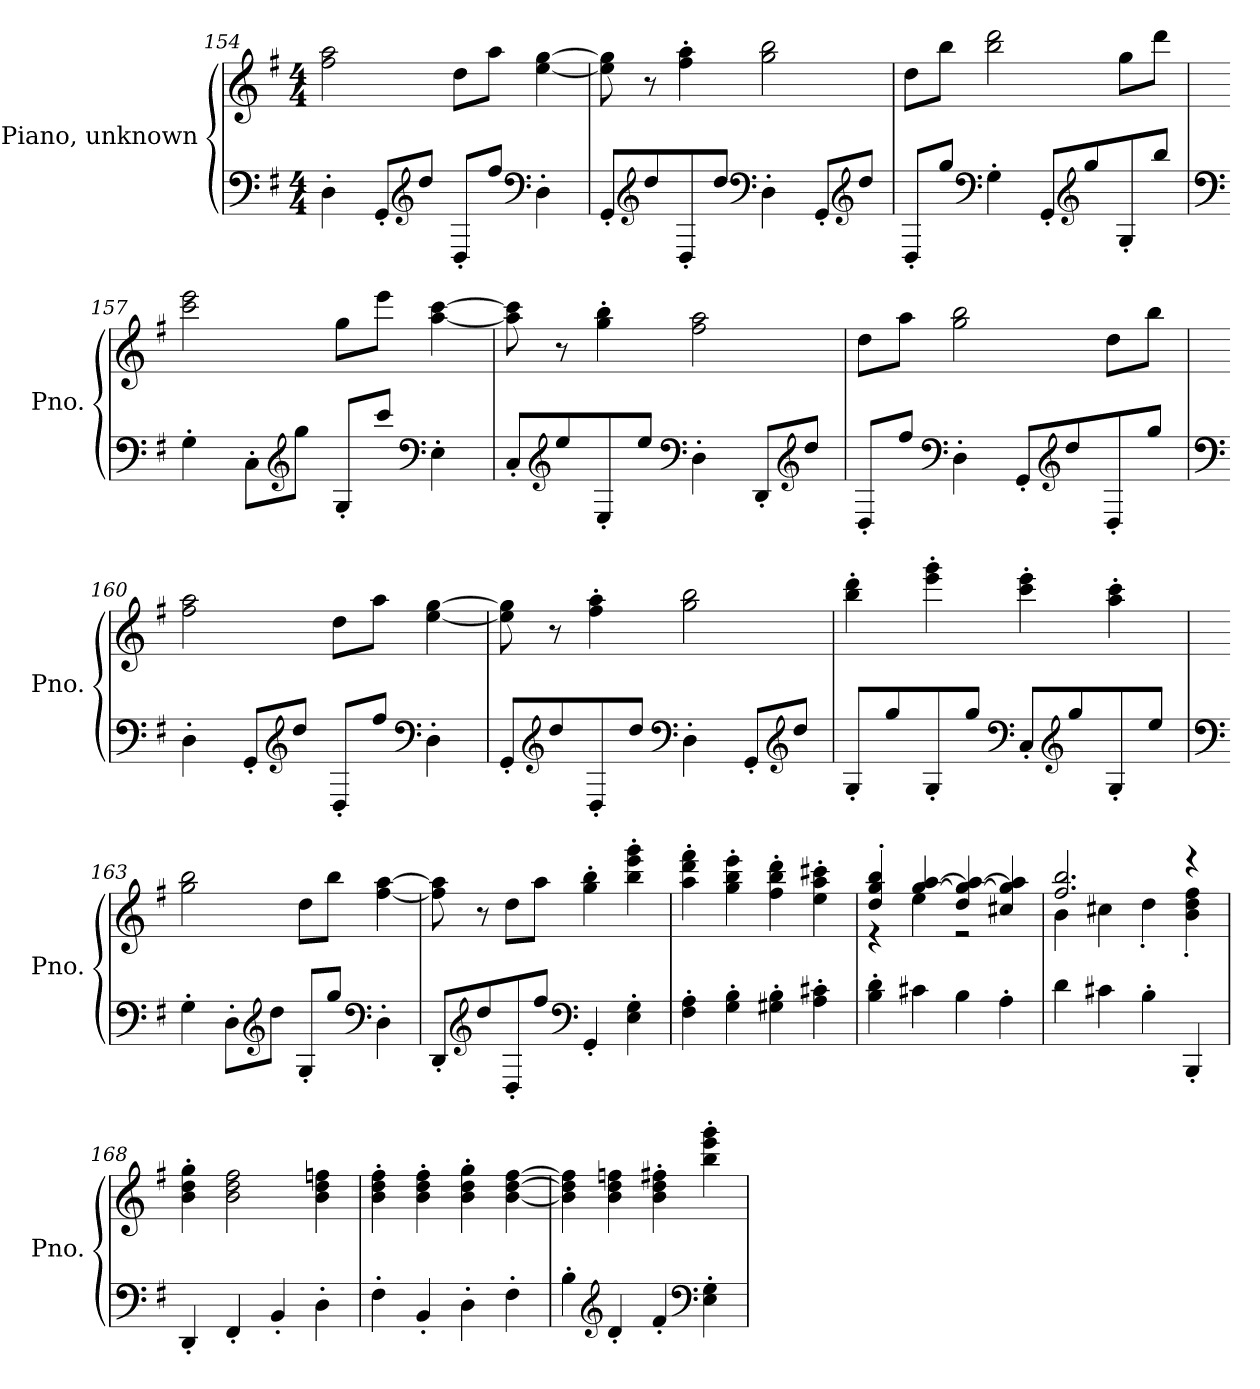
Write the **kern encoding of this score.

**kern	**kern
*part1	*part1
*staff2	*staff1
*I"Piano, unknown	*
*I'Pno.	*
*clefF4	*clefG2
*k[f#]	*k[f#]
*M4/4	*M4/4
=154	=154
4D'\	2ff#\ 2aa\
8GG'/L	.
*clefG2	*
8dd/J	.
8D'/L	8dd\L
8ff#/J	8aa\J
*clefF4	*
4D'\	[4ee\ [4gg\
!!LO:LB:g=z
=155	=155
8GG'/L	8ee\] 8gg\]
*clefG2	*
8dd/	8r
8D'/	4ff#\' 4aa\'
8dd/J	.
*clefF4	*
4D'\	2gg\ 2bb\
8GG'/L	.
*clefG2	*
8dd/J	.
=156	=156
8D'/L	8dd\L
8gg/J	8bb\J
*clefF4	*
4G'\	2bb\ 2ddd\
8GG'/L	.
*clefG2	*
8gg/	.
8G'/	8gg\L
8bb/J	8ddd\J
=157	=157
*clefF4	*
4G'\	2ccc\ 2eee\
8C'\L	.
*clefG2	*
8gg\J	.
8G'/L	8gg\L
8ccc/J	8eee\J
*clefF4	*
4E'\	[4aa\ [4ccc\
!!LO:PB:g=z
=158	=158
8C'/L	8aa\] 8ccc\]
*clefG2	*
8ee/	8r
8E'/	4gg\' 4bb\'
8ee/J	.
*clefF4	*
4D'\	2ff#\ 2aa\
8DD'/L	.
*clefG2	*
8dd/J	.
=159	=159
8D'/L	8dd\L
8ff#/J	8aa\J
*clefF4	*
4D'\	2gg\ 2bb\
8GG'/L	.
*clefG2	*
8dd/	.
8D'/	8dd\L
8gg/J	8bb\J
=160	=160
*clefF4	*
4D'\	2ff#\ 2aa\
8GG'/L	.
*clefG2	*
8dd/J	.
8D'/L	8dd\L
8ff#/J	8aa\J
*clefF4	*
4D'\	[4ee\ [4gg\
!!LO:LB:g=z
=161	=161
8GG'/L	8ee\] 8gg\]
*clefG2	*
8dd/	8r
8D'/	4ff#\' 4aa\'
8dd/J	.
*clefF4	*
4D'\	2gg\ 2bb\
8GG'/L	.
*clefG2	*
8dd/J	.
=162	=162
8G'/L	4bb\' 4ddd\'
8gg/	.
8G'/	4eee\' 4ggg\'
8gg/J	.
*clefF4	*
8C'/L	4ccc\' 4eee\'
*clefG2	*
8gg/	.
8G'/	4aa\' 4ccc\'
8ee/J	.
=163	=163
*clefF4	*
4G'\	2gg\ 2bb\
8D'\L	.
*clefG2	*
8dd\J	.
8G'/L	8dd\L
8gg/J	8bb\J
*clefF4	*
4D'\	[4ff#\ [4aa\
!!LO:LB:g=z
=164	=164
8DD'/L	8ff#\] 8aa\]
*clefG2	*
8dd/	8r
8D'/	8dd\L
8ff#/J	8aa\J
*clefF4	*
4GG'/	4gg\' 4bb\'
4E\' 4G\'	4bb\' 4eee\' 4ggg\'
=165	=165
4F#\' 4A\'	4aa\' 4ddd\' 4fff#\'
4G\' 4B\'	4gg\' 4bb\' 4eee\'
4G#X\' 4B\'	4ff#\' 4bb\' 4ddd\'
4A\' 4c#X\'	4ee\' 4aa\' 4ccc#X\'
=166	=166
*	*^
4B\' 4d\'	4dd/' 4gg/' 4bb/'	4r
4c#X\	[4gg/ [4aa/	4ee\
4B\	4dd/ 4gg/_ 4aa/_	2r
4A'\	4cc#X/ 4gg/] 4aa/]	.
=167	=167	=167
4d\	2.ff#/ 2.bb/	4b\
4c#X\	.	4cc#X\
4B'\	.	4dd'\
4BBB'/	4r	4b\' 4dd\' 4ff#\'
*	*v	*v
=168	=168
4DD'/	4b\' 4dd\' 4gg\'
4FF#'/	2b\ 2dd\ 2ff#\
4BB'/	.
4D'\	4b\ 4dd\ 4ffn\
=169	=169
4F#'\	4b\' 4dd\' 4ff#\'
4BB'/	4b\' 4dd\' 4ff#\'
4D'\	4b\' 4dd\' 4gg\'
4F#'\	[4b\ [4dd\ [4ff#\
!!LO:LB:g=z
=170	=170
4B'\	4b\] 4dd\] 4ff#\]
*clefG2	*
4d'/	4b\ 4dd\ 4ffn\
4f#'/	4b\' 4dd\' 4ff#X\'
*clefF4	*
4E\' 4G\'	4bb\' 4eee\' 4ggg\'
=	=
*-	*-
